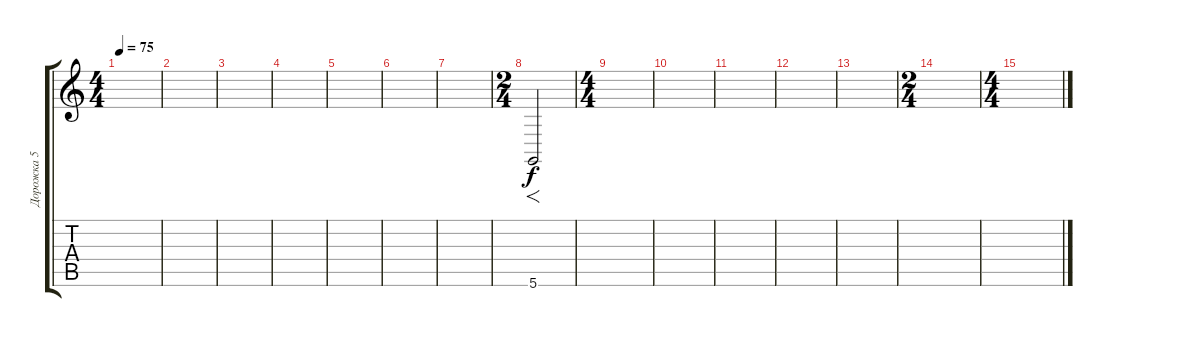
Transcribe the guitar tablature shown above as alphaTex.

\track ("Дорожка 5" "Дорожка 5") {instrument seashore}
\staff {score tabs}
\tuning (E4 B3 G3 D3 A2 D2) {hide}
\ts (4 4)
\tempo 75
\clef g2
\ks c
|
|
|
|
|
|
|
\ts (2 4)
5.6.2{f} |
\ts (4 4)
|
|
|
|
|
\ts (2 4)
|
\ts (4 4)
